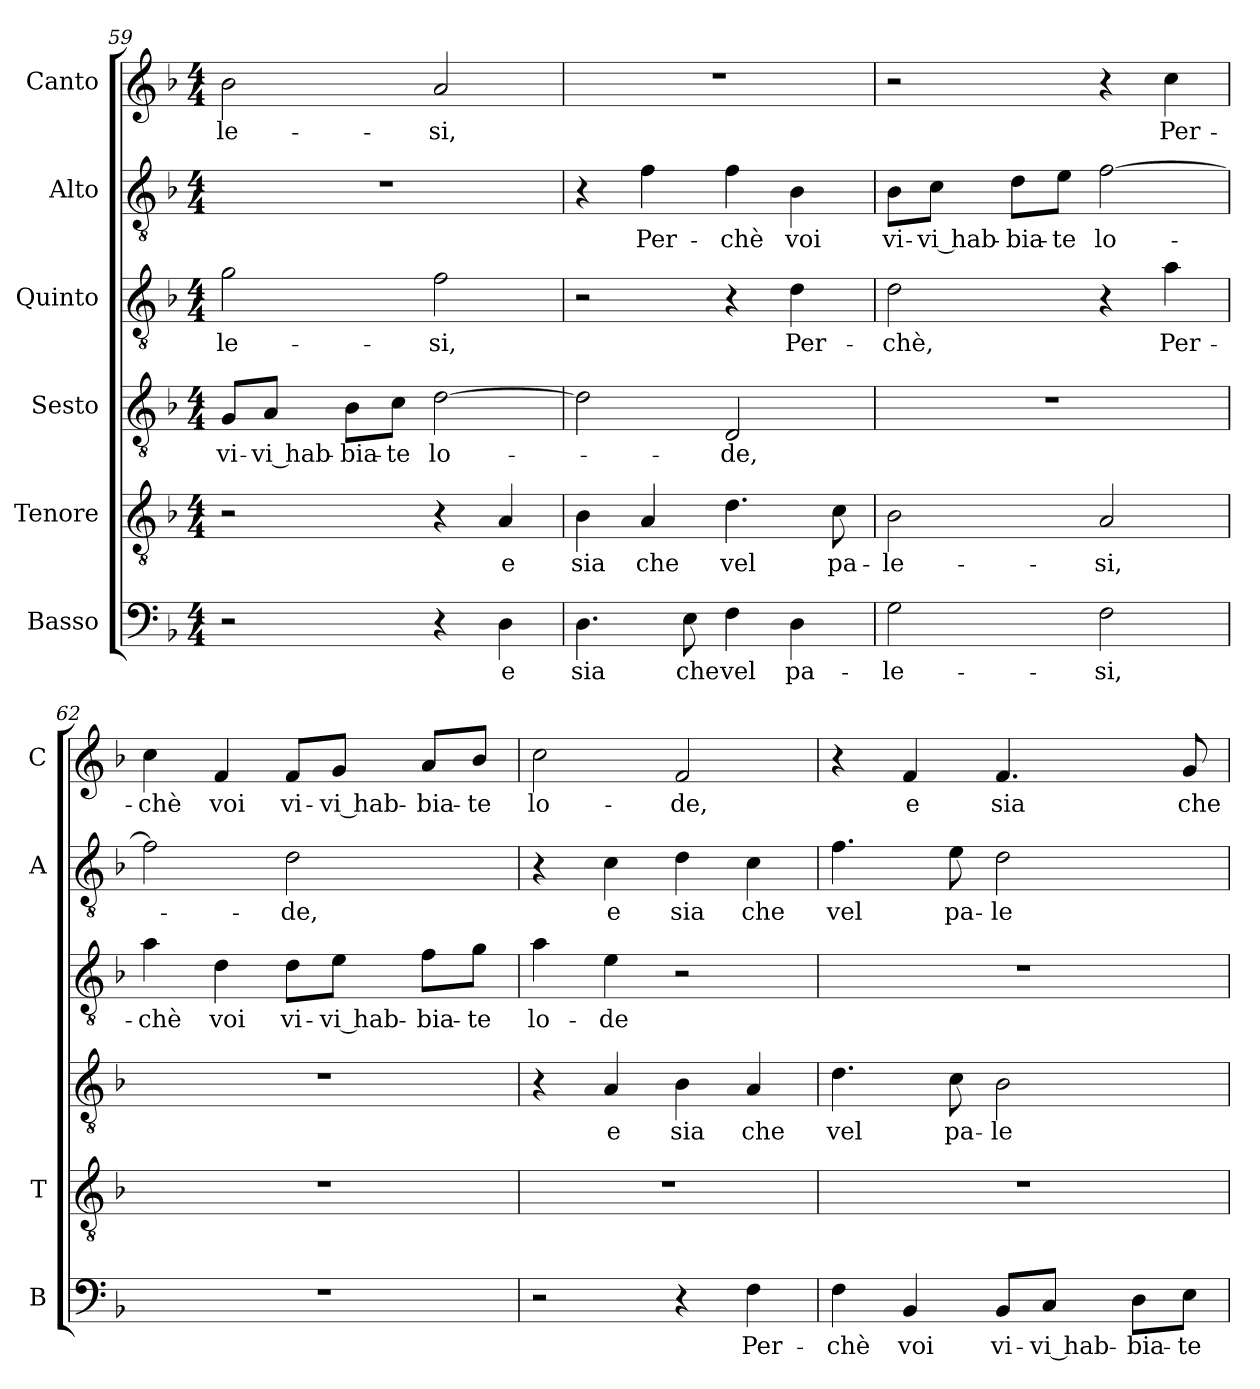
**kern	**text	**kern	**text	**kern	**text	**kern	**text	**kern	**text	**kern	**text
*part6	*part6	*part5	*part5	*part4	*part4	*part3	*part3	*part2	*part2	*part1	*part1
*staff6	*staff6	*staff5	*staff5	*staff4	*staff4	*staff3	*staff3	*staff2	*staff2	*staff1	*staff1
*I"Basso	*	*I"Tenore	*	*I"Sesto	*	*I"Quinto	*	*I"Alto	*	*I"Canto	*
*I'B	*	*I'T	*	*	*	*	*	*I'A	*	*I'C	*
!!LO:LB:g=z
*clefF4	*	*clefGv2	*	*clefGv2	*	*clefGv2	*	*clefGv2	*	*clefG2	*
*k[b-]	*	*k[b-]	*	*k[b-]	*	*k[b-]	*	*k[b-]	*	*k[b-]	*
*F:	*	*F:	*	*F:	*	*F:	*	*F:	*	*F:	*
*M4/4	*	*M4/4	*	*M4/4	*	*M4/4	*	*M4/4	*	*M4/4	*
=59	=59	=59	=59	=59	=59	=59	=59	=59	=59	=59	=59
!	!	!	!	!	!LO:LY:b	!	!	!	!	!	!
!	!	!	!	!	!	!	!LO:LY:b	!	!	!	!
!	!	!	!	!	!	!	!	!	!	!	!LO:LY:b
2r	.	2r	.	8G/L	vi-	2g\	-le-	1r	.	2b-\	-le-
!	!	!	!	!	!LO:LY:b	!	!	!	!	!	!
.	.	.	.	8A/J	-vi hab-	.	.	.	.	.	.
!	!	!	!	!	!LO:LY:b	!	!	!	!	!	!
.	.	.	.	8B-\L	-bia-	.	.	.	.	.	.
!	!	!	!	!	!LO:LY:b	!	!	!	!	!	!
.	.	.	.	8c\J	-te	.	.	.	.	.	.
!	!	!	!	!	!LO:LY:b	!	!	!	!	!	!
!	!	!	!	!	!	!	!LO:LY:b	!	!	!	!
!	!	!	!	!	!	!	!	!	!	!	!LO:LY:b
4r	.	4r	.	[2d\	lo-	2f\	-si,	.	.	2a/	-si,
!	!LO:LY:b	!	!	!	!	!	!	!	!	!	!
!	!	!	!LO:LY:b	!	!	!	!	!	!	!	!
4D\	e	4A/	e	.	.	.	.	.	.	.	.
=60	=60	=60	=60	=60	=60	=60	=60	=60	=60	=60	=60
!	!LO:LY:b	!	!	!	!	!	!	!	!	!	!
!	!	!	!LO:LY:b	!	!	!	!	!	!	!	!
4.D\	sia	4B-\	sia	2d\]	.	2r	.	4r	.	1r	.
!	!	!	!LO:LY:b	!	!	!	!	!	!	!	!
!	!	!	!	!	!	!	!	!	!LO:LY:b	!	!
.	.	4A/	che	.	.	.	.	4f\	Per-	.	.
!	!LO:LY:b	!	!	!	!	!	!	!	!	!	!
8E\	che	.	.	.	.	.	.	.	.	.	.
!	!LO:LY:b	!	!	!	!	!	!	!	!	!	!
!	!	!	!LO:LY:b	!	!	!	!	!	!	!	!
!	!	!	!	!	!LO:LY:b	!	!	!	!	!	!
!	!	!	!	!	!	!	!	!	!LO:LY:b	!	!
4F\	vel	4.d\	vel	2D/	-de,	4r	.	4f\	-chè	.	.
!	!LO:LY:b	!	!	!	!	!	!	!	!	!	!
!	!	!	!	!	!	!	!LO:LY:b	!	!	!	!
!	!	!	!	!	!	!	!	!	!LO:LY:b	!	!
4D\	pa-	.	.	.	.	4d\	Per-	4B-\	voi	.	.
!	!	!	!LO:LY:b	!	!	!	!	!	!	!	!
.	.	8c\	pa-	.	.	.	.	.	.	.	.
=61	=61	=61	=61	=61	=61	=61	=61	=61	=61	=61	=61
!	!LO:LY:b	!	!	!	!	!	!	!	!	!	!
!	!	!	!LO:LY:b	!	!	!	!	!	!	!	!
!	!	!	!	!	!	!	!LO:LY:b	!	!	!	!
!	!	!	!	!	!	!	!	!	!LO:LY:b	!	!
2G\	-le-	2B-\	-le-	1r	.	2d\	-chè,	8B-\L	vi-	2r	.
!	!	!	!	!	!	!	!	!	!LO:LY:b	!	!
.	.	.	.	.	.	.	.	8c\J	-vi hab-	.	.
!	!	!	!	!	!	!	!	!	!LO:LY:b	!	!
.	.	.	.	.	.	.	.	8d\L	-bia-	.	.
!	!	!	!	!	!	!	!	!	!LO:LY:b	!	!
.	.	.	.	.	.	.	.	8e\J	-te	.	.
!	!LO:LY:b	!	!	!	!	!	!	!	!	!	!
!	!	!	!LO:LY:b	!	!	!	!	!	!	!	!
!	!	!	!	!	!	!	!	!	!LO:LY:b	!	!
2F\	-si,	2A/	-si,	.	.	4r	.	[2f\	lo-	4r	.
!	!	!	!	!	!	!	!LO:LY:b	!	!	!	!
!	!	!	!	!	!	!	!	!	!	!	!LO:LY:b
.	.	.	.	.	.	4a\	Per-	.	.	4cc\	Per-
=62	=62	=62	=62	=62	=62	=62	=62	=62	=62	=62	=62
!	!	!	!	!	!	!	!LO:LY:b	!	!	!	!
!	!	!	!	!	!	!	!	!	!	!	!LO:LY:b
1r	.	1r	.	1r	.	4a\	-chè	2f\]	.	4cc\	-chè
!	!	!	!	!	!	!	!LO:LY:b	!	!	!	!
!	!	!	!	!	!	!	!	!	!	!	!LO:LY:b
.	.	.	.	.	.	4d\	voi	.	.	4f/	voi
!	!	!	!	!	!	!	!LO:LY:b	!	!	!	!
!	!	!	!	!	!	!	!	!	!LO:LY:b	!	!
!	!	!	!	!	!	!	!	!	!	!	!LO:LY:b
.	.	.	.	.	.	8d\L	vi-	2d\	-de,	8f/L	vi-
!	!	!	!	!	!	!	!LO:LY:b	!	!	!	!
!	!	!	!	!	!	!	!	!	!	!	!LO:LY:b
.	.	.	.	.	.	8e\J	-vi hab-	.	.	8g/J	-vi hab-
!	!	!	!	!	!	!	!LO:LY:b	!	!	!	!
!	!	!	!	!	!	!	!	!	!	!	!LO:LY:b
.	.	.	.	.	.	8f\L	-bia-	.	.	8a/L	-bia-
!	!	!	!	!	!	!	!LO:LY:b	!	!	!	!
!	!	!	!	!	!	!	!	!	!	!	!LO:LY:b
.	.	.	.	.	.	8g\J	-te	.	.	8b-/J	-te
=63	=63	=63	=63	=63	=63	=63	=63	=63	=63	=63	=63
!	!	!	!	!	!	!	!LO:LY:b	!	!	!	!
!	!	!	!	!	!	!	!	!	!	!	!LO:LY:b
2r	.	1r	.	4r	.	4a\	lo-	4r	.	2cc\	lo-
!	!	!	!	!	!LO:LY:b	!	!	!	!	!	!
!	!	!	!	!	!	!	!LO:LY:b	!	!	!	!
!	!	!	!	!	!	!	!	!	!LO:LY:b	!	!
.	.	.	.	4A/	e	4e\	-de	4c\	e	.	.
!	!	!	!	!	!LO:LY:b	!	!	!	!	!	!
!	!	!	!	!	!	!	!	!	!LO:LY:b	!	!
!	!	!	!	!	!	!	!	!	!	!	!LO:LY:b
4r	.	.	.	4B-\	sia	2r	.	4d\	sia	2f/	-de,
!	!LO:LY:b	!	!	!	!	!	!	!	!	!	!
!	!	!	!	!	!LO:LY:b	!	!	!	!	!	!
!	!	!	!	!	!	!	!	!	!LO:LY:b	!	!
4F\	Per-	.	.	4A/	che	.	.	4c\	che	.	.
=64	=64	=64	=64	=64	=64	=64	=64	=64	=64	=64	=64
!	!LO:LY:b	!	!	!	!	!	!	!	!	!	!
!	!	!	!	!	!LO:LY:b	!	!	!	!	!	!
!	!	!	!	!	!	!	!	!	!LO:LY:b	!	!
4F\	-chè	1r	.	4.d\	vel	1r	.	4.f\	vel	4r	.
!	!LO:LY:b	!	!	!	!	!	!	!	!	!	!
!	!	!	!	!	!	!	!	!	!	!	!LO:LY:b
4BB-/	voi	.	.	.	.	.	.	.	.	4f/	e
!	!	!	!	!	!LO:LY:b	!	!	!	!	!	!
!	!	!	!	!	!	!	!	!	!LO:LY:b	!	!
.	.	.	.	8c\	pa-	.	.	8e\	pa-	.	.
!	!LO:LY:b	!	!	!	!	!	!	!	!	!	!
!	!	!	!	!	!LO:LY:b	!	!	!	!	!	!
!	!	!	!	!	!	!	!	!	!LO:LY:b	!	!
!	!	!	!	!	!	!	!	!	!	!	!LO:LY:b
8BB-/L	vi-	.	.	2B-\	-le-	.	.	2d\	-le-	4.f/	sia
!	!LO:LY:b	!	!	!	!	!	!	!	!	!	!
8C/J	-vi hab-	.	.	.	.	.	.	.	.	.	.
!	!LO:LY:b	!	!	!	!	!	!	!	!	!	!
8D\L	-bia-	.	.	.	.	.	.	.	.	.	.
!	!LO:LY:b	!	!	!	!	!	!	!	!	!	!
!	!	!	!	!	!	!	!	!	!	!	!LO:LY:b
8E\J	-te	.	.	.	.	.	.	.	.	8g/	che
=	=	=	=	=	=	=	=	=	=	=	=
*-	*-	*-	*-	*-	*-	*-	*-	*-	*-	*-	*-
